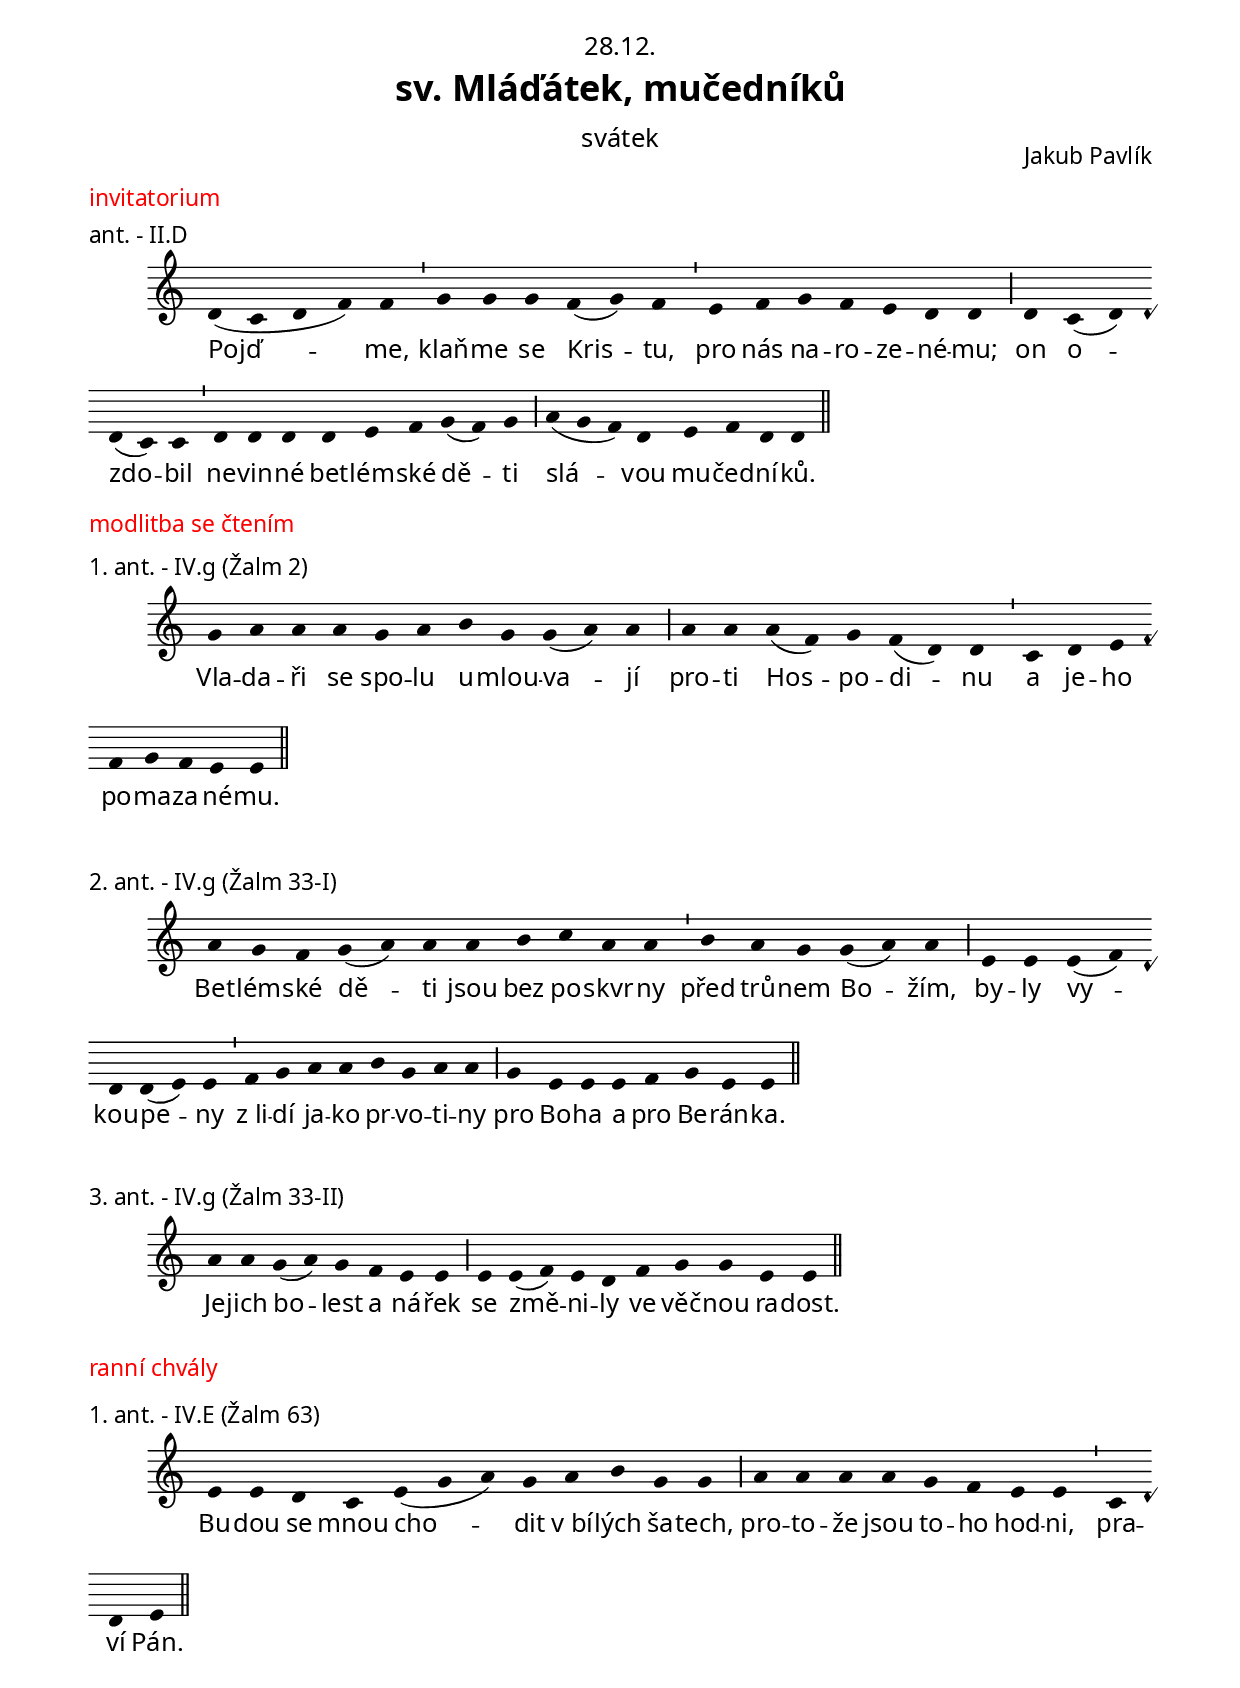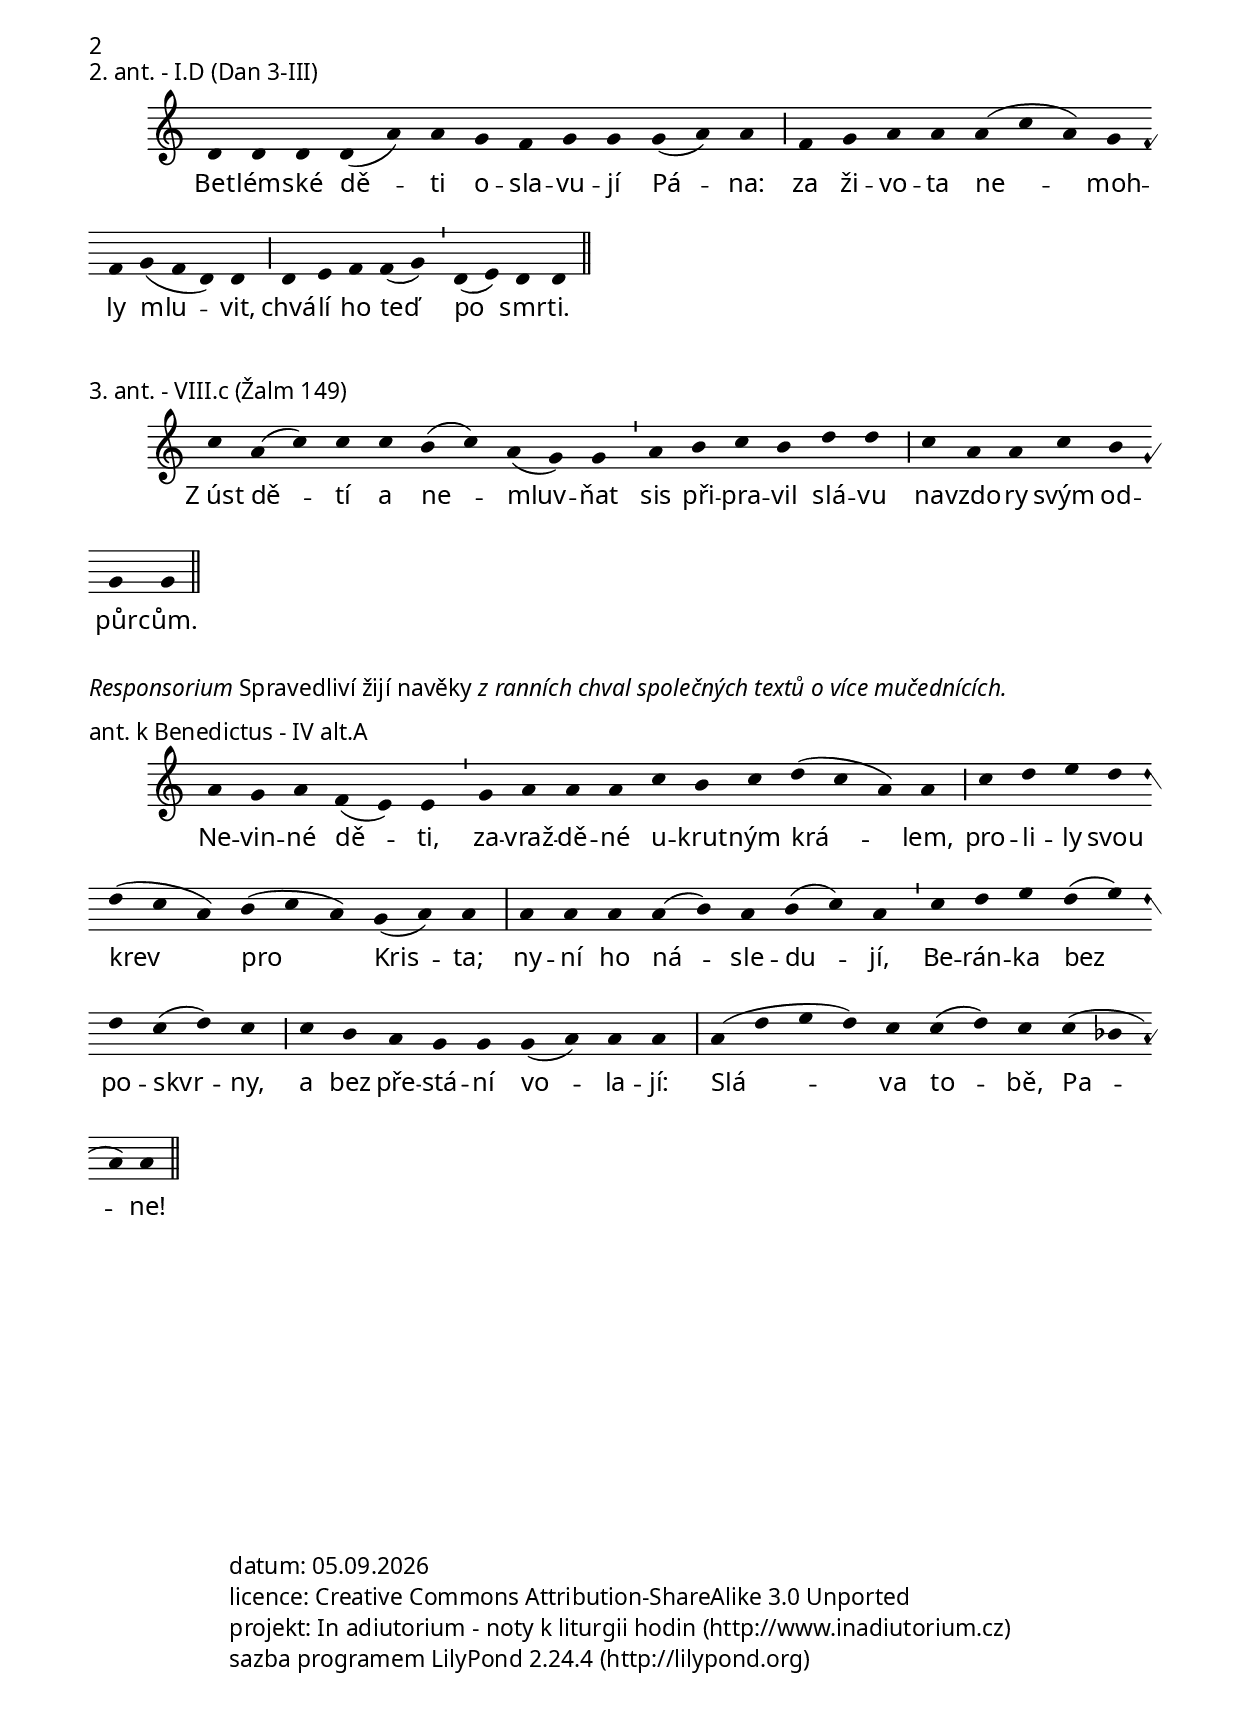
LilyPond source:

\version "2.16.0"

\include "../spolecne.ly"

\header {
  title = \markup\titleSvatek
            "sv. Mláďátek, mučedníků"
            "svátek"
            28.12.
  composer = "Jakub Pavlík"
}

\markup {\nadpisHodinka {"invitatorium"}}

\score {
  \relative c' {
    \choralniRezim
    d4( c d f) f \barMin g g g f( g) f \barMin e f g f e d d \barMaior
    d c( d) d( c) c \barMin d d d d e f g( f) g \barMaior
    a( g f) d e f d d \barFinalis
  }
  \addlyrics {
    Pojď -- me, klaň -- me se Kris -- tu, pro nás na -- ro -- ze -- né -- mu;
    on o -- zdo -- bil ne -- vin -- né bet -- lém -- ské dě -- ti
    slá -- vou mu -- čed -- ní -- ků.
  }
  \header {
    quid = "ant."
    modus = "II"
    differentia = "D"
    psalmus = ""
    id = "invit"
    piece = \markup {\sestavTitulekBezZalmu}
  }
}

\markup {\nadpisHodinka {"modlitba se čtením"}}

\score {
  \relative c'' {
    \choralniRezim
    g a a a g a b g g( a) a \barMaior
    a a a( f) g f( d) d \barMin
    c d e f g f e e \barFinalis
  }
  \addlyrics {
    Vla -- da -- ři se spo -- lu u -- mlou -- va -- jí
    pro -- ti Hos -- po -- di -- nu
    a je -- ho po -- ma -- za -- né -- mu.
  }
  \header {
    quid = "1. ant."
    modus = "IV"
    differentia = "g"
    psalmus = "Žalm 2"
    fial = "pust_triduum.ly#pa-mc-ant1?cast"
    id = "mc-a1"
    piece = \markup {\sestavTitulek}
  }
}

\score {
  \relative c'' {
    \choralniRezim
    a4 g f g( a) a a b c a a \barMin
    b a g g( a) a \barMaior
    e e e( f) d d( e) e \barMin
    f g a a b g a a \barMaior
    g e e e f g e e \barFinalis
  }
  \addlyrics {
    Bet -- lém -- ské dě -- ti jsou bez po -- skvr -- ny
    před trů -- nem Bo -- žím,
    by -- ly vy -- kou -- pe -- ny
    z_li -- dí ja -- ko pr -- vo -- ti -- ny
    pro Bo -- ha a pro Be -- rán -- ka.
  }
  \header {
    quid = "2. ant."
    modus = "IV"
    differentia = "g"
    psalmus = "Žalm 33-I"
    id = "mc-a2"
    piece = \markup {\sestavTitulek}
  }
}

\score {
  \relative c'' {
    \choralniRezim
    a4 a g( a) g f e e \barMaior
    e e( f) e d f g g e e \barFinalis
  }
  \addlyrics {
    Je -- jich bo -- lest a ná -- řek
    se změ -- ni -- ly ve věč -- nou ra -- dost.
  }
  \header {
    quid = "3. ant."
    modus = "IV"
    differentia = "g"
    psalmus = "Žalm 33-II"
    id = "mc-a3"
    piece = \markup {\sestavTitulek}
  }
}

\markup {\nadpisHodinka {"ranní chvály"}}

\score {
  \relative c' {
    \choralniRezim
    e4 e d c e( g a) g a b g g \barMaior
    a a a a g f e e \barMin c d e \barFinalis
  }
  \addlyrics {
    Bu -- dou se mnou cho -- dit v_bí -- lých ša -- tech,
    pro -- to -- že jsou to -- ho hod -- ni, pra -- ví Pán.
  }
  \header {
    quid = "1. ant."
    modus = "IV"
    differentia = "E"
    psalmus = "Žalm 63"
    id = "rch-a1"
    piece = \markup {\sestavTitulek}
  }
}

\score {
  \relative c' {
    \choralniRezim
    d4 d d d( a') a g f g g g( a) a \barMaior
    f g a a a( c a) g f g( f d) d \barMaior
    d e f f( g) \barMin d( e) d d \barFinalis
  }
  \addlyrics {
    Bet -- lém -- ské dě -- ti o -- sla -- vu -- jí Pá -- na:
    za ži -- vo -- ta ne -- moh -- ly mlu -- vit,
    chvá -- lí ho teď po smr -- ti.
  }
  \header {
    quid = "2. ant."
    modus = "I"
    differentia = "D"
    psalmus = "Dan 3-III"
    id = "rch-a2"
    piece = \markup {\sestavTitulek}
  }
}

\score {
  \relative c'' {
    \choralniRezim
    c4 a( c) c4 c4 b( c) a( g) g \barMin
    a b c b d d \barMaior
    c a a c b g g \barFinalis
  }
  \addlyrics {
    Z_úst dě -- tí a ne -- mluv -- ňat
    sis při -- pra -- vil slá -- vu
    na -- vzdo -- ry svým od -- půr -- cům.
  }
  \header {
    quid = "3. ant."
    modus = "VIII"
    differentia = "c"
    psalmus = "Žalm 149"
    id = "rch-a3"
    fons = "zacatek ze zaltare, so 4.t., rch, 3.a."
    fial = "fial://antifony/tyden4_7sobota.ly#rch-ant3?zacatek"
    piece = \markup {\sestavTitulek}
  }
}

\markup\italic{
  Responsorium \upright{Spravedliví žijí navěky}
  z ranních chval společných textů o více mučednících.
}

\score {
  \relative c'' {
    \choralniRezim
    a4 g a f( e) e \barMin
    g a a a c b c d( c a) a \barMaior
    c d e d d( c a) b( c a) g( a) a \barMax

    a a a a( b) a b( c) a \barMin
    c d e d( e) d c( d) c \barMaior
    c b a g g g( a) a a \barMax

    a( d e d) c c( d) c c( bes a) a \barFinalis
  }
  \addlyrics {
    Ne -- vin -- né dě -- ti,
    za -- vraž -- dě -- né u -- krut -- ným krá -- lem,
    pro -- li -- ly svou krev pro Kris -- ta;

    ny -- ní ho ná -- sle -- du -- jí,
    Be -- rán -- ka bez po -- skvr -- ny,
    a bez pře -- stá -- ní vo -- la -- jí:

    Slá -- va to -- bě, Pa -- ne!
  }
  \header {
    quid = "ant. k Benedictus"
    modus = "IV alt"
    differentia = "A"
    psalmus = ""
    id = "rch-aben"
    piece = \markup {\sestavTitulekBezZalmu}
  }
}